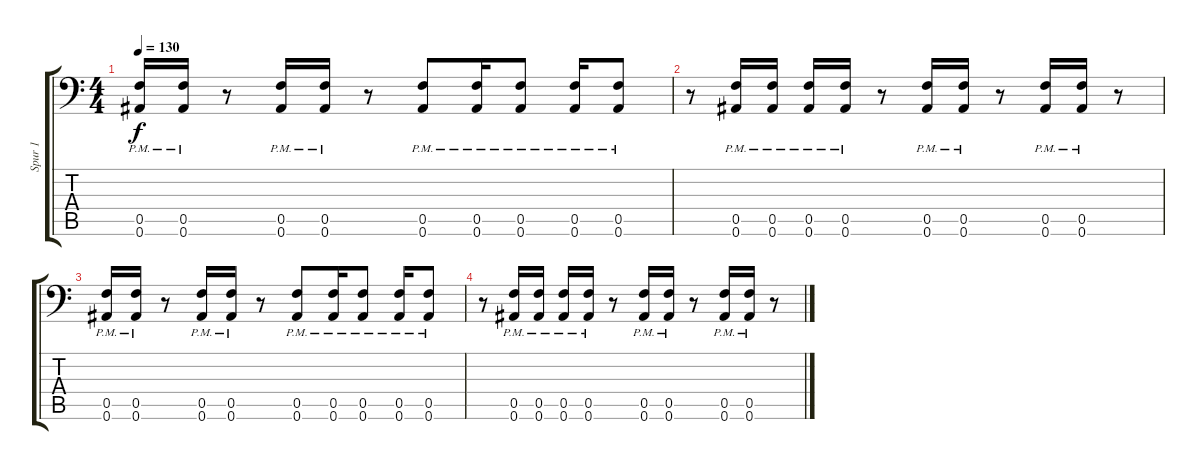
\track ("Spur 1" "Spur 1") {instrument distortionguitar}
\staff {score tabs}
\tuning (C4 G3 Eb3 Bb2 F2 Bb1) {hide}
\ts (4 4)
\tempo 130
\clef f4
\ks c
(0.5{pm} 0.6{pm}).16{dy f} (0.5{pm} 0.6{pm}).16 r.8 (0.5{pm} 0.6{pm}).16 (0.5{pm} 0.6{pm}).16 r.8 (0.5{pm} 0.6{pm}).8 (0.5{pm} 0.6{pm}).16 (0.5{pm} 0.6{pm}).8 (0.5{pm} 0.6{pm}).16 (0.5{pm} 0.6{pm}).8 |
r.8 (0.5{pm} 0.6{pm}).16 (0.5{pm} 0.6{pm}).16 (0.5{pm} 0.6{pm}).16 (0.5{pm} 0.6{pm}).16 r.8 (0.5{pm} 0.6{pm}).16 (0.5{pm} 0.6{pm}).16 r.8 (0.5{pm} 0.6{pm}).16 (0.5{pm} 0.6{pm}).16 r.8 |
(0.5{pm} 0.6{pm}).16 (0.5{pm} 0.6{pm}).16 r.8 (0.5{pm} 0.6{pm}).16 (0.5{pm} 0.6{pm}).16 r.8 (0.5{pm} 0.6{pm}).8 (0.5{pm} 0.6{pm}).16 (0.5{pm} 0.6{pm}).8 (0.5{pm} 0.6{pm}).16 (0.5{pm} 0.6{pm}).8 |
r.8 (0.5{pm} 0.6{pm}).16 (0.5{pm} 0.6{pm}).16 (0.5{pm} 0.6{pm}).16 (0.5{pm} 0.6{pm}).16 r.8 (0.5{pm} 0.6{pm}).16 (0.5{pm} 0.6{pm}).16 r.8 (0.5{pm} 0.6{pm}).16 (0.5{pm} 0.6{pm}).16 r.8
